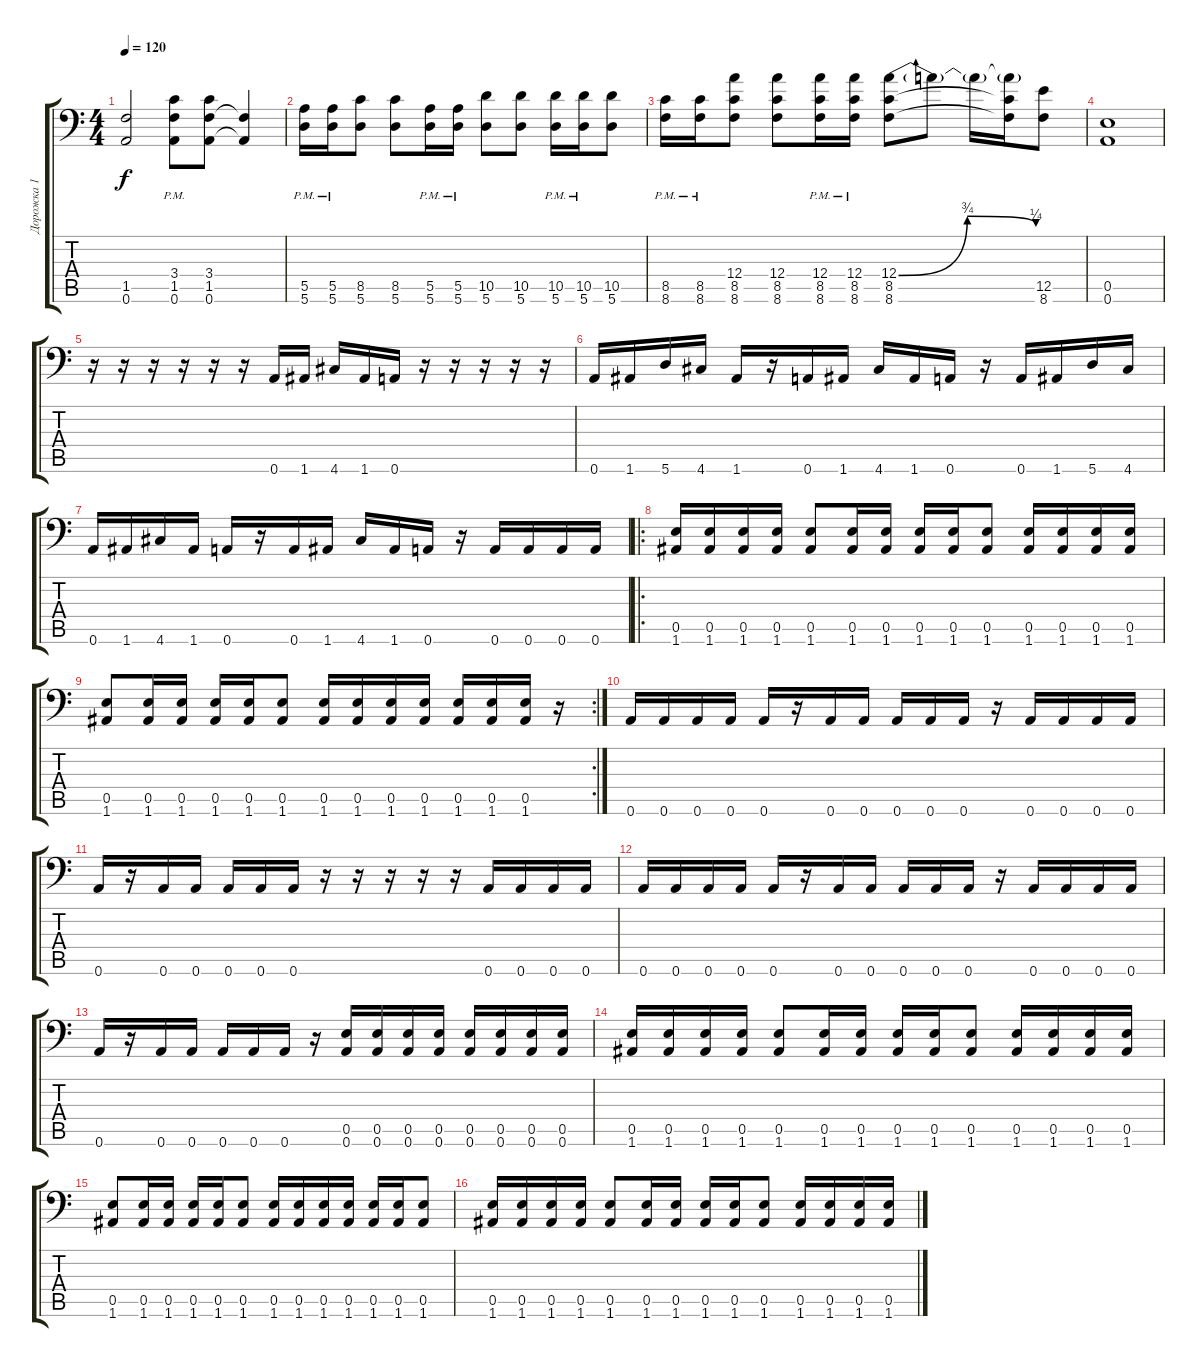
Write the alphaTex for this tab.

\track ("Дорожка 1" "Дорожка 1") {instrument distortionguitar}
\staff {score tabs}
\tuning (B3 Gb3 D3 A2 E2 A1) {hide}
\ts (4 4)
\tempo 120
\clef f4
\ks c
(1.5{t} 0.6{t}).2{dy f} (3.4 1.5{pm} 0.6{pm}).8 (3.4 1.5 0.6).8 (1.5{t} 0.6{t}).4 |
(5.5{pm} 5.6{pm}).16 (5.5{pm} 5.6{pm}).16 (8.5 5.6).8 (8.5 5.6).8 (5.5{pm} 5.6{pm}).16 (5.5{pm} 5.6{pm}).16 (10.5 5.6).8 (10.5 5.6).8 (10.5{pm} 5.6{pm}).16 (10.5{pm} 5.6{pm}).16 (10.5 5.6).8 |
(8.5{pm} 8.6{pm}).16 (8.5{pm} 8.6{pm}).16 (12.4 8.5 8.6).8 (12.4 8.5 8.6).8 (12.4 8.5{pm} 8.6{pm}).16 (12.4 8.5{pm} 8.6{pm}).16 (12.4{be (bendrelease 0 0 45 3 45 3 60 1)} 8.5 8.6).8 12.4{t}.8 12.4{t}.16 (12.4{t} 8.5{t} 8.6{t}).16 (12.5 8.6).8 |
(0.5 0.6).1 |
r.16 r.16 r.16 r.16 r.16 r.16 0.6.16 1.6.16 4.6.16 1.6.16 0.6.16 r.16 r.16 r.16 r.16 r.16 |
0.6.16 1.6.16 5.6.16 4.6.16 1.6.16 r.16 0.6.16 1.6.16 4.6.16 1.6.16 0.6.16 r.16 0.6.16 1.6.16 5.6.16 4.6.16 |
0.6.16 1.6.16 4.6.16 1.6.16 0.6.16 r.16 0.6.16 1.6.16 4.6.16 1.6.16 0.6.16 r.16 0.6.16 0.6.16 0.6.16 0.6.16 |
\ro
(0.5 1.6).16 (0.5 1.6).16 (0.5 1.6).16 (0.5 1.6).16 (0.5 1.6).8 (0.5 1.6).16 (0.5 1.6).16 (0.5 1.6).16 (0.5 1.6).16 (0.5 1.6).8 (0.5 1.6).16 (0.5 1.6).16 (0.5 1.6).16 (0.5 1.6).16 |
\rc 2
(0.5 1.6).8 (0.5 1.6).16 (0.5 1.6).16 (0.5 1.6).16 (0.5 1.6).16 (0.5 1.6).8 (0.5 1.6).16 (0.5 1.6).16 (0.5 1.6).16 (0.5 1.6).16 (0.5 1.6).16 (0.5 1.6).16 (0.5 1.6).16 r.16 |
0.6.16 0.6.16 0.6.16 0.6.16 0.6.16 r.16 0.6.16 0.6.16 0.6.16 0.6.16 0.6.16 r.16 0.6.16 0.6.16 0.6.16 0.6.16 |
0.6.16 r.16 0.6.16 0.6.16 0.6.16 0.6.16 0.6.16 r.16 r.16 r.16 r.16 r.16 0.6.16 0.6.16 0.6.16 0.6.16 |
0.6.16 0.6.16 0.6.16 0.6.16 0.6.16 r.16 0.6.16 0.6.16 0.6.16 0.6.16 0.6.16 r.16 0.6.16 0.6.16 0.6.16 0.6.16 |
0.6.16 r.16 0.6.16 0.6.16 0.6.16 0.6.16 0.6.16 r.16 (0.5 0.6).16 (0.5 0.6).16 (0.5 0.6).16 (0.5 0.6).16 (0.5 0.6).16 (0.5 0.6).16 (0.5 0.6).16 (0.5 0.6).16 |
(0.5 1.6).16 (0.5 1.6).16 (0.5 1.6).16 (0.5 1.6).16 (0.5 1.6).8 (0.5 1.6).16 (0.5 1.6).16 (0.5 1.6).16 (0.5 1.6).16 (0.5 1.6).8 (0.5 1.6).16 (0.5 1.6).16 (0.5 1.6).16 (0.5 1.6).16 |
(0.5 1.6).8 (0.5 1.6).16 (0.5 1.6).16 (0.5 1.6).16 (0.5 1.6).16 (0.5 1.6).8 (0.5 1.6).16 (0.5 1.6).16 (0.5 1.6).16 (0.5 1.6).16 (0.5 1.6).16 (0.5 1.6).16 (0.5 1.6).8 |
(0.5 1.6).16 (0.5 1.6).16 (0.5 1.6).16 (0.5 1.6).16 (0.5 1.6).8 (0.5 1.6).16 (0.5 1.6).16 (0.5 1.6).16 (0.5 1.6).16 (0.5 1.6).8 (0.5 1.6).16 (0.5 1.6).16 (0.5 1.6).16 (0.5 1.6).16
